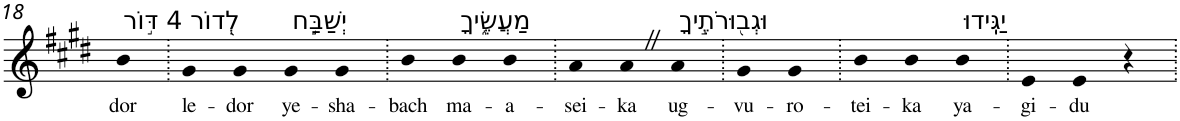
**kern	**text
*part1	*part1
*staff1	*staff1
*I"Piano	*
*I'Pno	*
!!LO:PB:g=z
*clefG2	*
*k[f#c#g#d#]	*
*E:	*
=18	=18
!LO:TX:a:t=4 דּ֣וֹר	!
!	!LO:LY:b
4b	dor
=19.	=19.
!LO:TX:a:t=לְ֭דוֹר	!
!	!LO:LY:b
4g#	le-
!	!LO:LY:b
4g#	-dor
!LO:TX:a:t=יְשַׁבַּ֣ח	!
!	!LO:LY:b
4g#	ye-
!	!LO:LY:b
4g#	-sha-
=20.	=20.
!	!LO:LY:b
4b	-bach
!LO:TX:a:t=מַעֲשֶׂ֑יךָ	!
!	!LO:LY:b
4b	ma-
!	!LO:LY:b
4b	-a-
=21.	=21.
!	!LO:LY:b
4a	-sei-
!	!LO:LY:b
4aZ	-ka
!LO:TX:a:t=וּגְב֖וּרֹתֶ֣יךָ	!
!	!LO:LY:b
4a	ug-
=22.	=22.
!	!LO:LY:b
4g#	-vu-
!	!LO:LY:b
4g#	-ro-
=23.	=23.
!	!LO:LY:b
4b	-tei-
!	!LO:LY:b
4b	-ka
!LO:TX:a:t=יַגִּֽידוּ	!
!	!LO:LY:b
4b	ya-
=24.	=24.
!	!LO:LY:b
4e	-gi-
!	!LO:LY:b
4e	-du
4r	.
=.	=.
*-	*-
